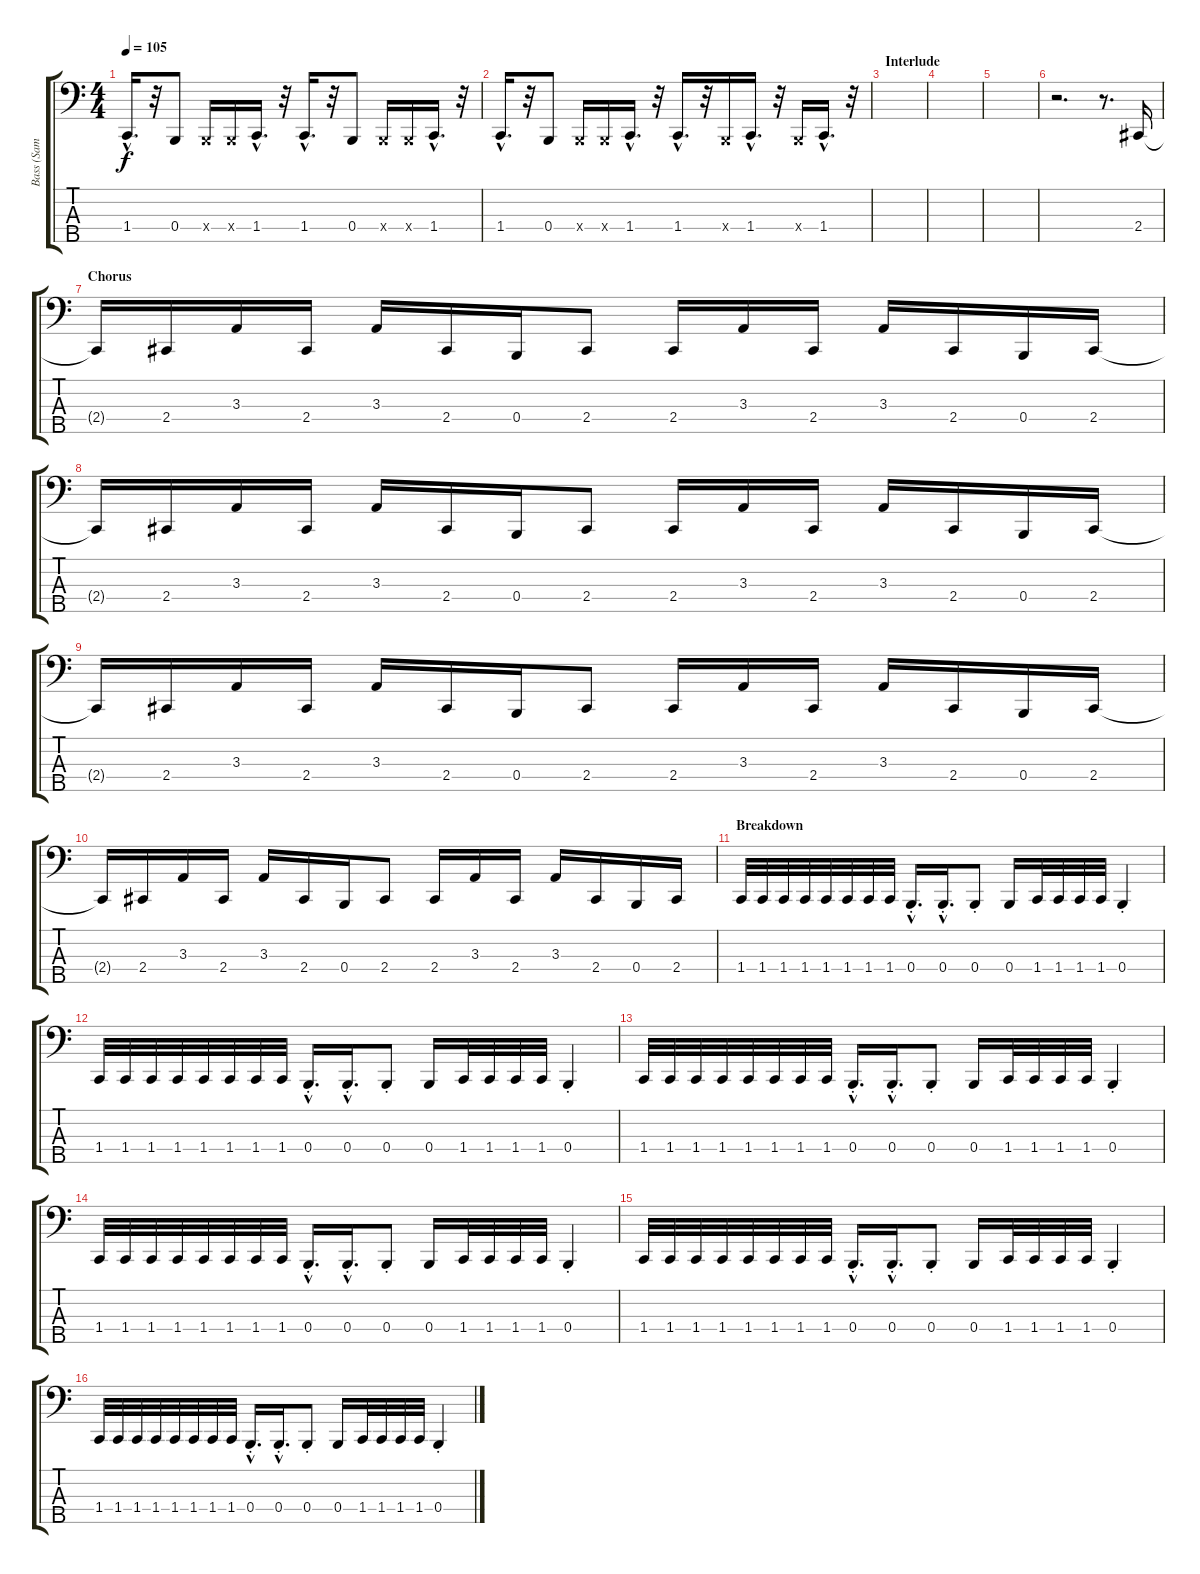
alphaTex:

\track ("Bass (Sam Rivers)" "Bass (Sam ") {instrument electricbassfinger}
\staff {score tabs}
\tuning (E2 B1 Gb1 B0 Bb0) {hide}
\ts (4 4)
\tempo 105
\clef f4
\ks c
1.4{hac}.16{d dy f} r.32 0.4.8 0.4{x}.16 0.4{x}.16 1.4{hac}.16{d} r.32 1.4{hac}.16{d} r.32 0.4.8 0.4{x}.16 0.4{x}.16 1.4{hac}.16{d} r.32 |
1.4{hac}.16{d} r.32 0.4.8 0.4{x}.16 0.4{x}.16 1.4{hac}.16{d} r.32 1.4{hac}.16{d} r.32 0.4{x}.16 1.4{hac}.16{d} r.32 0.4{x}.16 1.4{hac}.16{d} r.32 |
\section ("" "Interlude")
|
|
|
r.2{d} r.8{d} 2.4.16 |
\section ("" "Chorus")
2.4{t}.16 2.4.16 3.3.16 2.4.16 3.3.16 2.4.16 0.4.16 2.4.8 2.4.16 3.3.16 2.4.16 3.3.16 2.4.16 0.4.16 2.4.16 |
2.4{t}.16 2.4.16 3.3.16 2.4.16 3.3.16 2.4.16 0.4.16 2.4.8 2.4.16 3.3.16 2.4.16 3.3.16 2.4.16 0.4.16 2.4.16 |
2.4{t}.16 2.4.16 3.3.16 2.4.16 3.3.16 2.4.16 0.4.16 2.4.8 2.4.16 3.3.16 2.4.16 3.3.16 2.4.16 0.4.16 2.4.16 |
2.4{t}.16 2.4.16 3.3.16 2.4.16 3.3.16 2.4.16 0.4.16 2.4.8 2.4.16 3.3.16 2.4.16 3.3.16 2.4.16 0.4.16 2.4.16 |
\section ("" "Breakdown")
1.4.32 1.4.32 1.4.32 1.4.32 1.4.32 1.4.32 1.4.32 1.4.32 0.4{hac st}.16{d} 0.4{hac st}.16{d} 0.4{st}.8 0.4.16 1.4.32 1.4.32 1.4.32 1.4.32 0.4{st}.4 |
1.4.32 1.4.32 1.4.32 1.4.32 1.4.32 1.4.32 1.4.32 1.4.32 0.4{hac st}.16{d} 0.4{hac st}.16{d} 0.4{st}.8 0.4.16 1.4.32 1.4.32 1.4.32 1.4.32 0.4{st}.4 |
1.4.32 1.4.32 1.4.32 1.4.32 1.4.32 1.4.32 1.4.32 1.4.32 0.4{hac st}.16{d} 0.4{hac st}.16{d} 0.4{st}.8 0.4.16 1.4.32 1.4.32 1.4.32 1.4.32 0.4{st}.4 |
1.4.32 1.4.32 1.4.32 1.4.32 1.4.32 1.4.32 1.4.32 1.4.32 0.4{hac st}.16{d} 0.4{hac st}.16{d} 0.4{st}.8 0.4.16 1.4.32 1.4.32 1.4.32 1.4.32 0.4{st}.4 |
1.4.32 1.4.32 1.4.32 1.4.32 1.4.32 1.4.32 1.4.32 1.4.32 0.4{hac st}.16{d} 0.4{hac st}.16{d} 0.4{st}.8 0.4.16 1.4.32 1.4.32 1.4.32 1.4.32 0.4{st}.4 |
1.4.32 1.4.32 1.4.32 1.4.32 1.4.32 1.4.32 1.4.32 1.4.32 0.4{hac st}.16{d} 0.4{hac st}.16{d} 0.4{st}.8 0.4.16 1.4.32 1.4.32 1.4.32 1.4.32 0.4{st}.4
